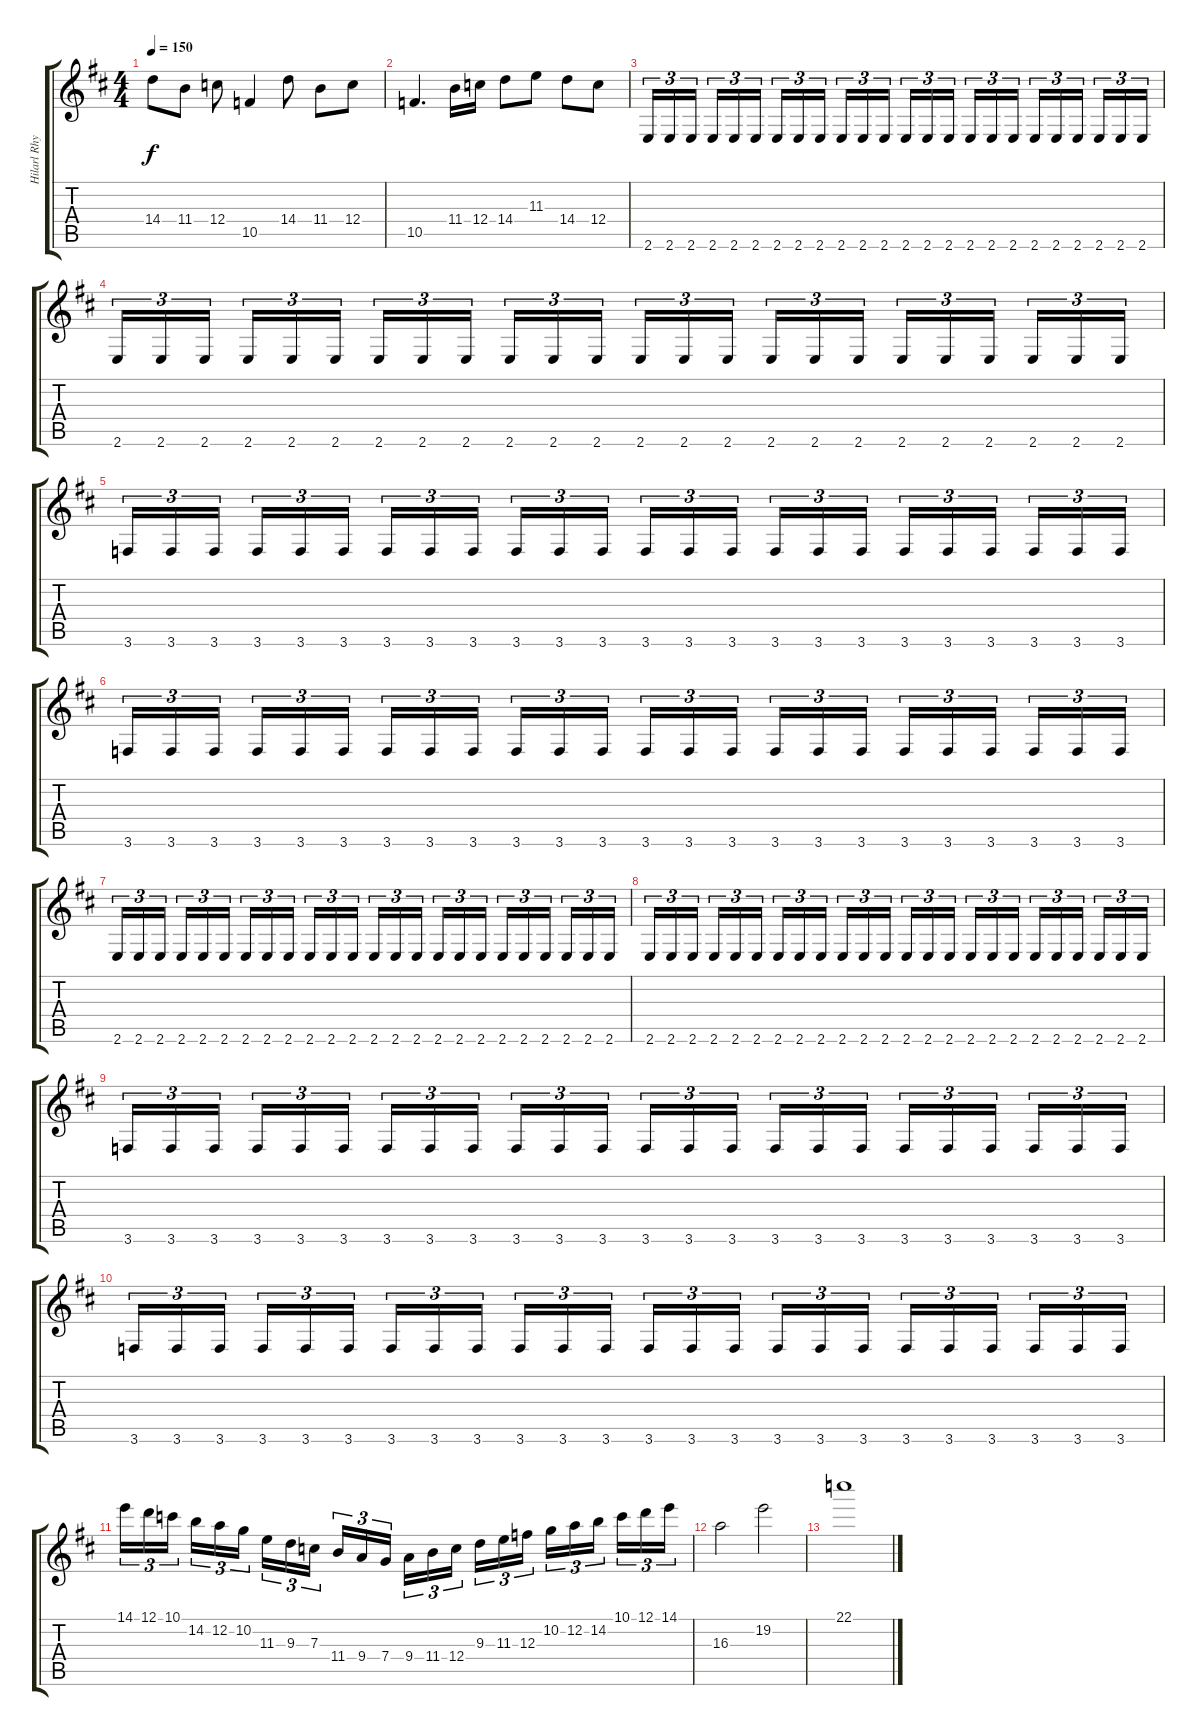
\track ("Hilarl Rhythm" "Hilarl Rhy") {instrument distortionguitar}
\staff {score tabs}
\tuning (D4 A3 F3 C3 G2 D2) {hide}
\ts (4 4)
\tempo 150
\clef g2
\ks d
14.4.8{dy f} 11.4.8 12.4.8 10.5.4 14.4.8 11.4.8 12.4.8 |
10.5.4{d} 11.4.16 12.4.16 14.4.8 11.3.8 14.4.8 12.4.8 |
2.6.16{tu (3 2)} 2.6.16{tu (3 2)} 2.6.16{tu (3 2) beam splitsecondary} 2.6.16{tu (3 2)} 2.6.16{tu (3 2)} 2.6.16{tu (3 2)} 2.6.16{tu (3 2)} 2.6.16{tu (3 2)} 2.6.16{tu (3 2) beam splitsecondary} 2.6.16{tu (3 2)} 2.6.16{tu (3 2)} 2.6.16{tu (3 2)} 2.6.16{tu (3 2)} 2.6.16{tu (3 2)} 2.6.16{tu (3 2) beam splitsecondary} 2.6.16{tu (3 2)} 2.6.16{tu (3 2)} 2.6.16{tu (3 2)} 2.6.16{tu (3 2)} 2.6.16{tu (3 2)} 2.6.16{tu (3 2) beam splitsecondary} 2.6.16{tu (3 2)} 2.6.16{tu (3 2)} 2.6.16{tu (3 2)} |
2.6.16{tu (3 2)} 2.6.16{tu (3 2)} 2.6.16{tu (3 2) beam splitsecondary} 2.6.16{tu (3 2)} 2.6.16{tu (3 2)} 2.6.16{tu (3 2)} 2.6.16{tu (3 2)} 2.6.16{tu (3 2)} 2.6.16{tu (3 2) beam splitsecondary} 2.6.16{tu (3 2)} 2.6.16{tu (3 2)} 2.6.16{tu (3 2)} 2.6.16{tu (3 2)} 2.6.16{tu (3 2)} 2.6.16{tu (3 2) beam splitsecondary} 2.6.16{tu (3 2)} 2.6.16{tu (3 2)} 2.6.16{tu (3 2)} 2.6.16{tu (3 2)} 2.6.16{tu (3 2)} 2.6.16{tu (3 2) beam splitsecondary} 2.6.16{tu (3 2)} 2.6.16{tu (3 2)} 2.6.16{tu (3 2)} |
3.6.16{tu (3 2)} 3.6.16{tu (3 2)} 3.6.16{tu (3 2) beam splitsecondary} 3.6.16{tu (3 2)} 3.6.16{tu (3 2)} 3.6.16{tu (3 2)} 3.6.16{tu (3 2)} 3.6.16{tu (3 2)} 3.6.16{tu (3 2) beam splitsecondary} 3.6.16{tu (3 2)} 3.6.16{tu (3 2)} 3.6.16{tu (3 2)} 3.6.16{tu (3 2)} 3.6.16{tu (3 2)} 3.6.16{tu (3 2) beam splitsecondary} 3.6.16{tu (3 2)} 3.6.16{tu (3 2)} 3.6.16{tu (3 2)} 3.6.16{tu (3 2)} 3.6.16{tu (3 2)} 3.6.16{tu (3 2) beam splitsecondary} 3.6.16{tu (3 2)} 3.6.16{tu (3 2)} 3.6.16{tu (3 2)} |
3.6.16{tu (3 2)} 3.6.16{tu (3 2)} 3.6.16{tu (3 2) beam splitsecondary} 3.6.16{tu (3 2)} 3.6.16{tu (3 2)} 3.6.16{tu (3 2)} 3.6.16{tu (3 2)} 3.6.16{tu (3 2)} 3.6.16{tu (3 2) beam splitsecondary} 3.6.16{tu (3 2)} 3.6.16{tu (3 2)} 3.6.16{tu (3 2)} 3.6.16{tu (3 2)} 3.6.16{tu (3 2)} 3.6.16{tu (3 2) beam splitsecondary} 3.6.16{tu (3 2)} 3.6.16{tu (3 2)} 3.6.16{tu (3 2)} 3.6.16{tu (3 2)} 3.6.16{tu (3 2)} 3.6.16{tu (3 2) beam splitsecondary} 3.6.16{tu (3 2)} 3.6.16{tu (3 2)} 3.6.16{tu (3 2)} |
2.6.16{tu (3 2)} 2.6.16{tu (3 2)} 2.6.16{tu (3 2) beam splitsecondary} 2.6.16{tu (3 2)} 2.6.16{tu (3 2)} 2.6.16{tu (3 2)} 2.6.16{tu (3 2)} 2.6.16{tu (3 2)} 2.6.16{tu (3 2) beam splitsecondary} 2.6.16{tu (3 2)} 2.6.16{tu (3 2)} 2.6.16{tu (3 2)} 2.6.16{tu (3 2)} 2.6.16{tu (3 2)} 2.6.16{tu (3 2) beam splitsecondary} 2.6.16{tu (3 2)} 2.6.16{tu (3 2)} 2.6.16{tu (3 2)} 2.6.16{tu (3 2)} 2.6.16{tu (3 2)} 2.6.16{tu (3 2) beam splitsecondary} 2.6.16{tu (3 2)} 2.6.16{tu (3 2)} 2.6.16{tu (3 2)} |
2.6.16{tu (3 2)} 2.6.16{tu (3 2)} 2.6.16{tu (3 2) beam splitsecondary} 2.6.16{tu (3 2)} 2.6.16{tu (3 2)} 2.6.16{tu (3 2)} 2.6.16{tu (3 2)} 2.6.16{tu (3 2)} 2.6.16{tu (3 2) beam splitsecondary} 2.6.16{tu (3 2)} 2.6.16{tu (3 2)} 2.6.16{tu (3 2)} 2.6.16{tu (3 2)} 2.6.16{tu (3 2)} 2.6.16{tu (3 2) beam splitsecondary} 2.6.16{tu (3 2)} 2.6.16{tu (3 2)} 2.6.16{tu (3 2)} 2.6.16{tu (3 2)} 2.6.16{tu (3 2)} 2.6.16{tu (3 2) beam splitsecondary} 2.6.16{tu (3 2)} 2.6.16{tu (3 2)} 2.6.16{tu (3 2)} |
3.6.16{tu (3 2)} 3.6.16{tu (3 2)} 3.6.16{tu (3 2) beam splitsecondary} 3.6.16{tu (3 2)} 3.6.16{tu (3 2)} 3.6.16{tu (3 2)} 3.6.16{tu (3 2)} 3.6.16{tu (3 2)} 3.6.16{tu (3 2) beam splitsecondary} 3.6.16{tu (3 2)} 3.6.16{tu (3 2)} 3.6.16{tu (3 2)} 3.6.16{tu (3 2)} 3.6.16{tu (3 2)} 3.6.16{tu (3 2) beam splitsecondary} 3.6.16{tu (3 2)} 3.6.16{tu (3 2)} 3.6.16{tu (3 2)} 3.6.16{tu (3 2)} 3.6.16{tu (3 2)} 3.6.16{tu (3 2) beam splitsecondary} 3.6.16{tu (3 2)} 3.6.16{tu (3 2)} 3.6.16{tu (3 2)} |
3.6.16{tu (3 2)} 3.6.16{tu (3 2)} 3.6.16{tu (3 2) beam splitsecondary} 3.6.16{tu (3 2)} 3.6.16{tu (3 2)} 3.6.16{tu (3 2)} 3.6.16{tu (3 2)} 3.6.16{tu (3 2)} 3.6.16{tu (3 2) beam splitsecondary} 3.6.16{tu (3 2)} 3.6.16{tu (3 2)} 3.6.16{tu (3 2)} 3.6.16{tu (3 2)} 3.6.16{tu (3 2)} 3.6.16{tu (3 2) beam splitsecondary} 3.6.16{tu (3 2)} 3.6.16{tu (3 2)} 3.6.16{tu (3 2)} 3.6.16{tu (3 2)} 3.6.16{tu (3 2)} 3.6.16{tu (3 2) beam splitsecondary} 3.6.16{tu (3 2)} 3.6.16{tu (3 2)} 3.6.16{tu (3 2)} |
14.1.16{tu (3 2)} 12.1.16{tu (3 2)} 10.1.16{tu (3 2) beam splitsecondary} 14.2.16{tu (3 2)} 12.2.16{tu (3 2)} 10.2.16{tu (3 2)} 11.3.16{tu (3 2)} 9.3.16{tu (3 2)} 7.3.16{tu (3 2) beam splitsecondary} 11.4.16{tu (3 2)} 9.4.16{tu (3 2)} 7.4.16{tu (3 2)} 9.4.16{tu (3 2)} 11.4.16{tu (3 2)} 12.4.16{tu (3 2) beam splitsecondary} 9.3.16{tu (3 2)} 11.3.16{tu (3 2)} 12.3.16{tu (3 2)} 10.2.16{tu (3 2)} 12.2.16{tu (3 2)} 14.2.16{tu (3 2) beam splitsecondary} 10.1.16{tu (3 2)} 12.1.16{tu (3 2)} 14.1.16{tu (3 2)} |
16.3.2 19.2.2 |
22.1.1
